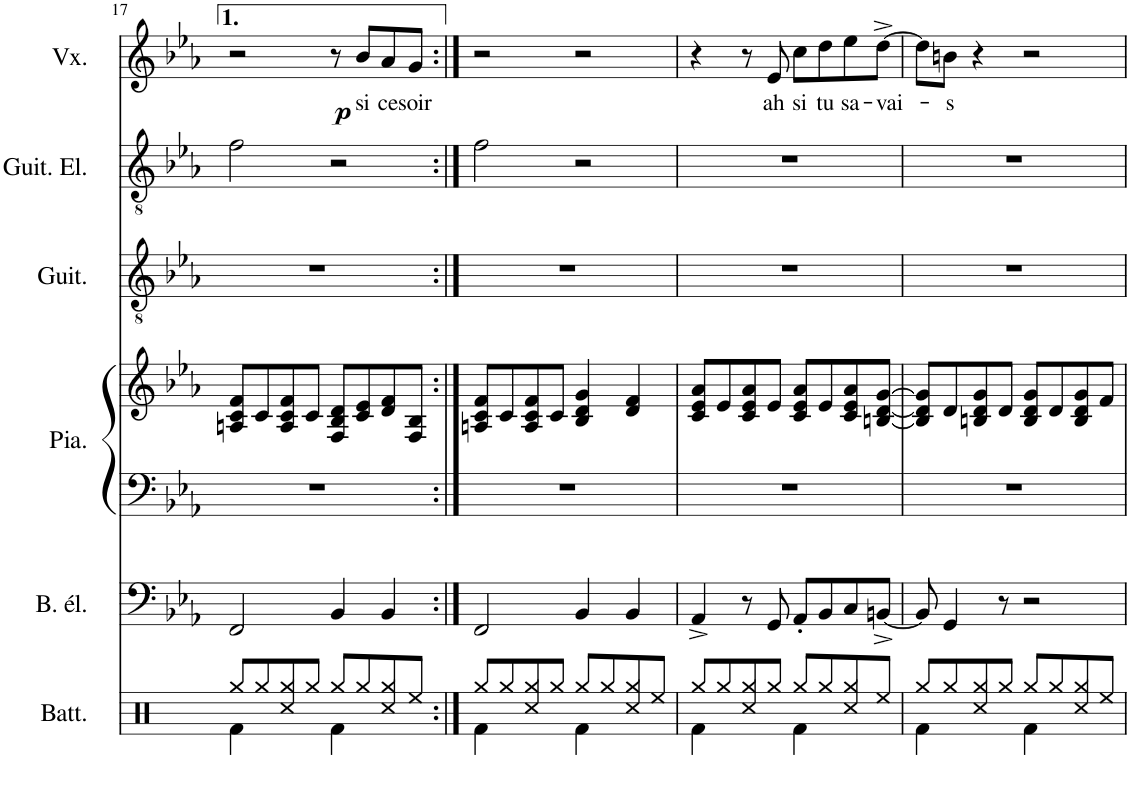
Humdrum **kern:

**kern	**kern	**kern	**kern	**kern	**kern	**kern	**text	**dynam
*part6	*part5	*part4	*part4	*part3	*part2	*part1	*part1	*part1
*staff7	*staff6	*staff5	*staff4	*staff3	*staff2	*staff1	*staff1	*staff1
*I"Batterie	*I"Basse électrique	*I"Piano	*	*I"Guitare acoustique	*I"Guitare électrique	*I"Voix	*	*
*I'Batt.	*I'B. él.	*I'Pia.	*	*I'Guit.	*I'Guit. El.	*I'Vx.	*	*
!!LO:PB:g=z
*clefX	*clefF4	*clefF4	*clefG2	*clefGv2	*clefGv2	*clefG2	*	*
*	*Trd7c12	*	*	*	*	*	*	*
*k[]	*k[b-e-a-]	*k[b-e-a-]	*k[b-e-a-]	*k[b-e-a-]	*k[b-e-a-]	*k[b-e-a-]	*	*
*M4/4	*M4/4	*M4/4	*M4/4	*M4/4	*M4/4	*M4/4	*	*
=17	=17	=17	=17	=17	=17	=17	=17	=17
*^	*	*	*	*	*	*	*	*
8Rgg/L	4Rf\	2FF/	1r	8An/ 8c/ 8f/L	1r	2f\	2r	.	.
8Rgg/	.	.	.	8c/	.	.	.	.	.
8Rgg/	4Rcc/	.	.	8A/ 8c/ 8f/	.	.	.	.	.
8Rgg/J	.	.	.	8c/J	.	.	.	.	.
!	!	!	!	!	!	!	!	!	!LO:DY:b
8Rgg/L	4Rf\	4BB-/	.	8F/ 8B-/ 8d/L	.	2r	8r	.	p
!	!	!	!	!	!	!	!	!LO:LY:b	!
8Rgg/	.	.	.	8c/ 8e-/	.	.	8b-/L	si	.
!	!	!	!	!	!	!	!	!LO:LY:b	!
8Rgg/	4Rcc/	4BB-/	.	8d/ 8f/	.	.	8a-/	ce	.
!	!	!	!	!	!	!	!	!LO:LY:b	!
8Ree/J	.	.	.	8F/ 8B-/J	.	.	8g/J	soir	.
=18:|!	=18:|!	=18:|!	=18:|!	=18:|!	=18:|!	=18:|!	=18:|!	=18:|!	=18:|!
8Rgg/L	4Rf\	2FF/	1r	8An/ 8c/ 8f/L	1r	2f\	2r	.	.
8Rgg/	.	.	.	8c/	.	.	.	.	.
8Rgg/	4Rcc/	.	.	8A/ 8c/ 8f/	.	.	.	.	.
8Rgg/J	.	.	.	8c/J	.	.	.	.	.
8Rgg/L	4Rf\	4BB-/	.	4B-/ 4d/ 4g/	.	2r	2r	.	.
8Rgg/	.	.	.	.	.	.	.	.	.
8Rgg/	4Rcc/	4BB-/	.	4d/ 4f/	.	.	.	.	.
8Ree/J	.	.	.	.	.	.	.	.	.
=19	=19	=19	=19	=19	=19	=19	=19	=19	=19
8Rgg/L	4Rf\	4AA-^/	1r	8c/ 8e-/ 8a-/L	1r	1r	4r	.	.
8Rgg/	.	.	.	8e-/	.	.	.	.	.
8Rgg/	4Rcc/	8r	.	8c/ 8e-/ 8a-/	.	.	8r	.	.
!	!	!	!	!	!	!	!	!LO:LY:b	!
8Rgg/J	.	8GG/	.	8e-/J	.	.	8e-/	ah	.
!	!	!	!	!	!	!	!	!LO:LY:b	!
8Rgg/L	4Rf\	8AA-'/L	.	8c/ 8e-/ 8a-/L	.	.	8cc\L	si	.
!	!	!	!	!	!	!	!	!LO:LY:b	!
8Rgg/	.	8BB-/	.	8e-/	.	.	8dd\	tu	.
!	!	!	!	!	!	!	!	!LO:LY:b	!
8Rgg/	4Rcc/	8C/	.	8c/ 8e-/ 8a-/	.	.	8ee-\	sa-	.
!	!	!	!	!	!	!	!	!LO:LY:b	!
8Ree/J	.	[8BBn^/J	.	[8Bn/ [8d/ [8g/J	.	.	[8dd^\J	-vai-	.
=20	=20	=20	=20	=20	=20	=20	=20	=20	=20
8Rgg/L	4Rf\	8BB/]	1r	8B/] 8d/] 8g/]L	1r	1r	8dd\L]	.	.
!	!	!	!	!	!	!	!	!LO:LY:b	!
8Rgg/	.	4GG/	.	8d/	.	.	8bn\J	-s	.
8Rgg/	4Rcc/	.	.	8Bn/ 8d/ 8g/	.	.	4r	.	.
8Rgg/J	.	8r	.	8d/J	.	.	.	.	.
8Rgg/L	4Rf\	2r	.	8B/ 8d/ 8g/L	.	.	2r	.	.
8Rgg/	.	.	.	8d/	.	.	.	.	.
8Rgg/	4Rcc/	.	.	8B/ 8d/ 8g/	.	.	.	.	.
8Ree/J	.	.	.	8f/J	.	.	.	.	.
*v	*v	*	*	*	*	*	*	*	*
=	=	=	=	=	=	=	=	=
*-	*-	*-	*-	*-	*-	*-	*-	*-
